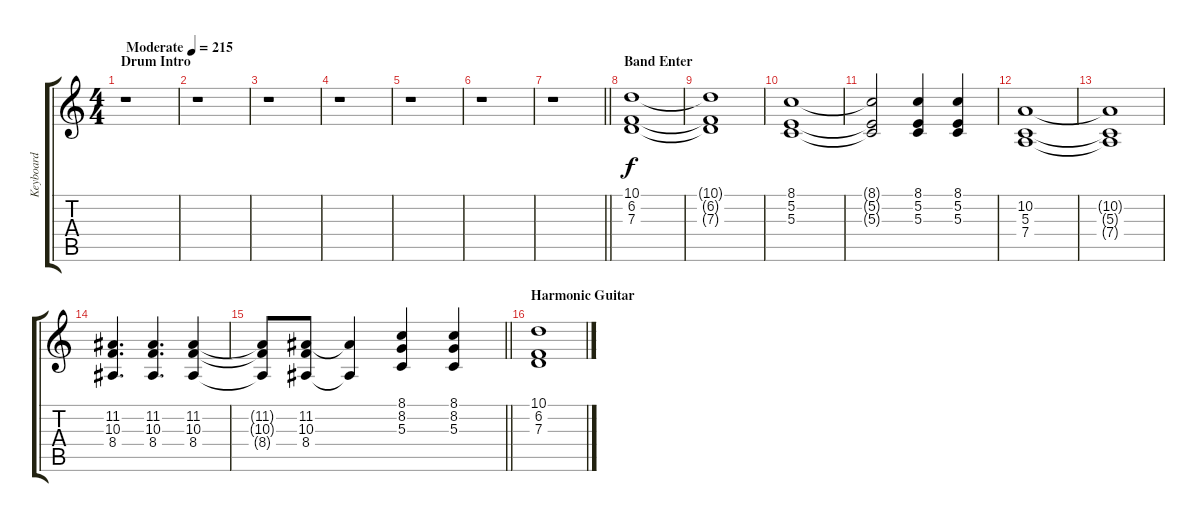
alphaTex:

\track ("Keyboard" "Keyboard") {instrument choiraahs}
\staff {score tabs}
\tuning (E4 B3 G3 D3 A2 D2) {hide}
\ts (4 4)
\section ("" "Drum Intro")
\tempo (215 "Moderate")
\clef g2
\ks c
r.1{dy f instrument choiraahs} |
r.1 |
r.1 |
r.1 |
r.1 |
r.1 |
\barLineRight lightlight
r.1 |
\section ("" "Band Enter")
(10.1 6.2 7.3).1 |
(10.1{t} 6.2{t} 7.3{t}).1 |
(8.1 5.2 5.3).1 |
(8.1{t} 5.2{t} 5.3{t}).2 (8.1 5.2 5.3).4 (8.1 5.2 5.3).4 |
(10.2 5.3 7.4).1 |
(10.2{t} 5.3{t} 7.4{t}).1 |
(11.2 10.3 8.4).4{d} (11.2 10.3 8.4).4{d} (11.2 10.3 8.4).4 |
\barLineRight lightlight
(11.2{t} 10.3{t} 8.4{t}).8 (11.2 10.3 8.4).8 (11.2{t} 8.4{t}).4 (8.1 8.2 5.3).4 (8.1 8.2 5.3).4 |
\section ("" "Harmonic Guitar")
(10.1 6.2 7.3).1
